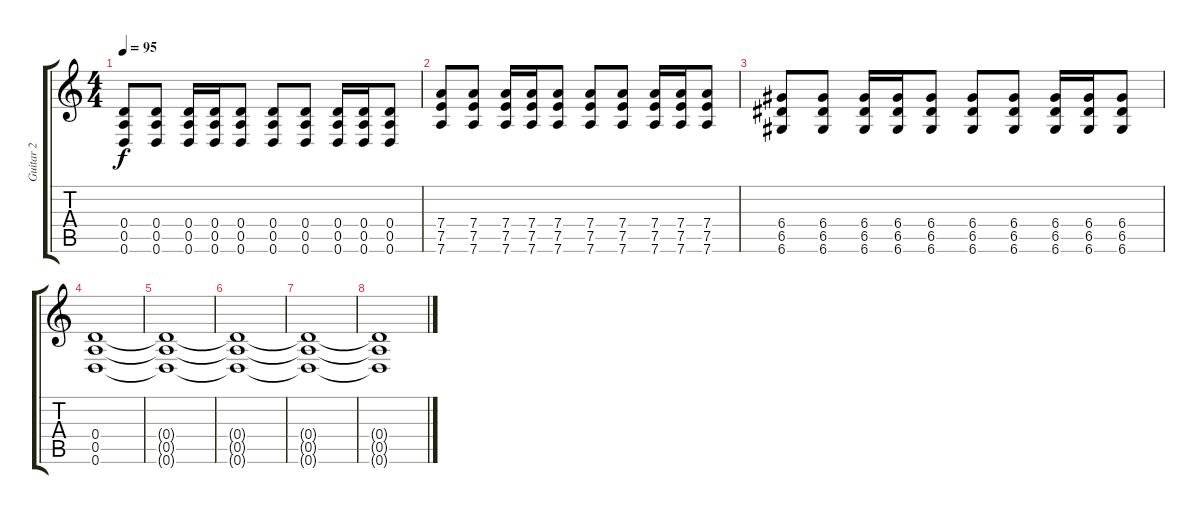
\track ("Guitar 2" "Guitar 2") {instrument distortionguitar}
\staff {score tabs}
\tuning (E4 B3 G3 D3 A2 D2) {hide}
\ts (4 4)
\tempo 95
\clef g2
\ks c
(0.4 0.5 0.6).8{dy f} (0.4 0.5 0.6).8 (0.4 0.5 0.6).16 (0.4 0.5 0.6).16 (0.4 0.5 0.6).8 (0.4 0.5 0.6).8 (0.4 0.5 0.6).8 (0.4 0.5 0.6).16 (0.4 0.5 0.6).16 (0.4 0.5 0.6).8 |
(7.4 7.5 7.6).8 (7.4 7.5 7.6).8 (7.4 7.5 7.6).16 (7.4 7.5 7.6).16 (7.4 7.5 7.6).8 (7.4 7.5 7.6).8 (7.4 7.5 7.6).8 (7.4 7.5 7.6).16 (7.4 7.5 7.6).16 (7.4 7.5 7.6).8 |
(6.4 6.5 6.6).8 (6.4 6.5 6.6).8 (6.4 6.5 6.6).16 (6.4 6.5 6.6).16 (6.4 6.5 6.6).8 (6.4 6.5 6.6).8 (6.4 6.5 6.6).8 (6.4 6.5 6.6).16 (6.4 6.5 6.6).16 (6.4 6.5 6.6).8 |
(0.4 0.5 0.6).1 |
(0.4{t} 0.5{t} 0.6{t}).1{volume 0} |
(0.4{t} 0.5{t} 0.6{t}).1 |
(0.4{t} 0.5{t} 0.6{t}).1 |
(0.4{t} 0.5{t} 0.6{t}).1
